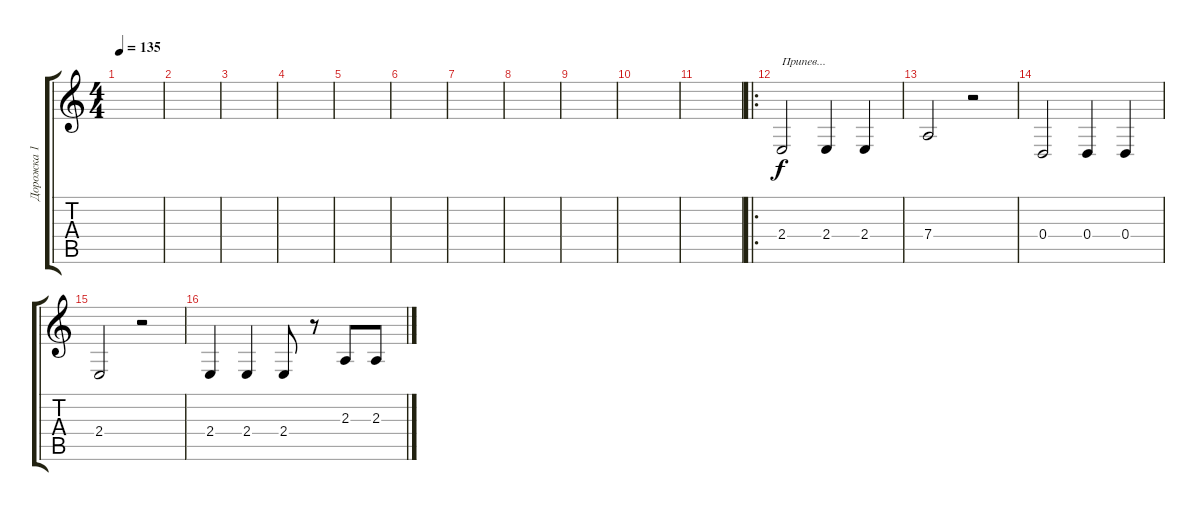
\track ("Дорожка 1" "Дорожка 1") {instrument acousticgrandpiano}
\staff {score tabs}
\tuning (E4 B3 G3 D3 A2 E2) {hide}
\ts (4 4)
\tempo 135
\clef g2
\ks c
|
|
|
|
|
|
|
|
|
|
|
\ro
2.4.2{txt "Припев..."} 2.4.4 2.4.4 |
7.4.2 r.2 |
0.4.2 0.4.4 0.4.4 |
2.4.2 r.2 |
2.4.4 2.4.4 2.4.8 r.8 2.3.8 2.3.8
